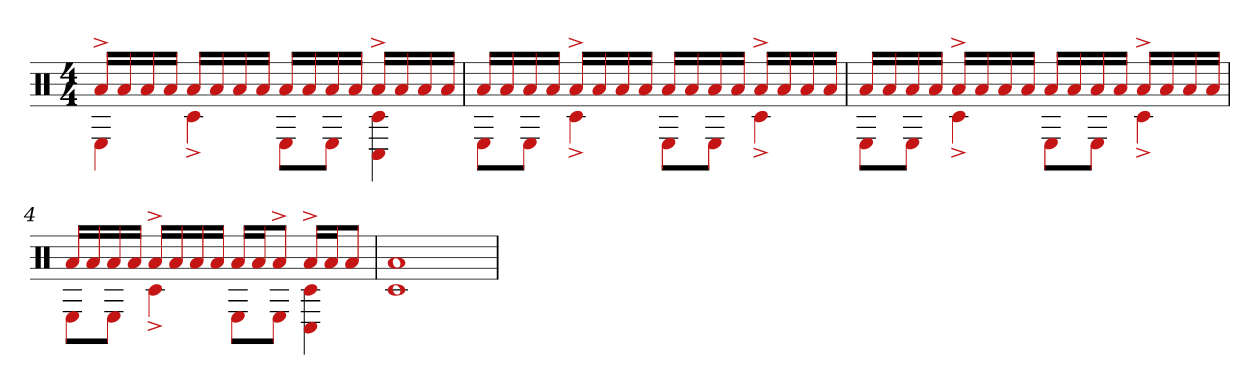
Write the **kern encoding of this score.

**kern
*part1
*staff1
*clefX
*k[]
*M4/4
=1
*^
16a^LL	4E
16a	.
16a	.
16aJJ	.
16aLL	4c#^
16a	.
16a	.
16aJJ	.
16aLL	8EL
16a	.
16a	8EJ
16aJJ	.
16a^LL	4C# 4c#
16a	.
16a	.
16aJJ	.
=2	=2
16aLL	8EL
16a	.
16a	8EJ
16aJJ	.
16a^LL	4c#^
16a	.
16a	.
16aJJ	.
16aLL	8EL
16a	.
16a	8EJ
16aJJ	.
16a^LL	4c#^
16a	.
16a	.
16aJJ	.
=3	=3
16aLL	8EL
16a	.
16a	8EJ
16aJJ	.
16a^LL	4c#^
16a	.
16a	.
16aJJ	.
16aLL	8EL
16a	.
16a	8EJ
16aJJ	.
16a^LL	4c#^
16a	.
16a	.
16aJJ	.
=4	=4
16aLL	8EL
16a	.
16a	8EJ
16aJJ	.
16a^LL	4c#^
16a	.
16a	.
16aJJ	.
16aLL	8EL
16aJ	.
8a^J	8EJ
16a^LL	4c# 4C#
16aJ	.
8aJ	.
=5	=5
1a	1c#
*v	*v
=
*-
